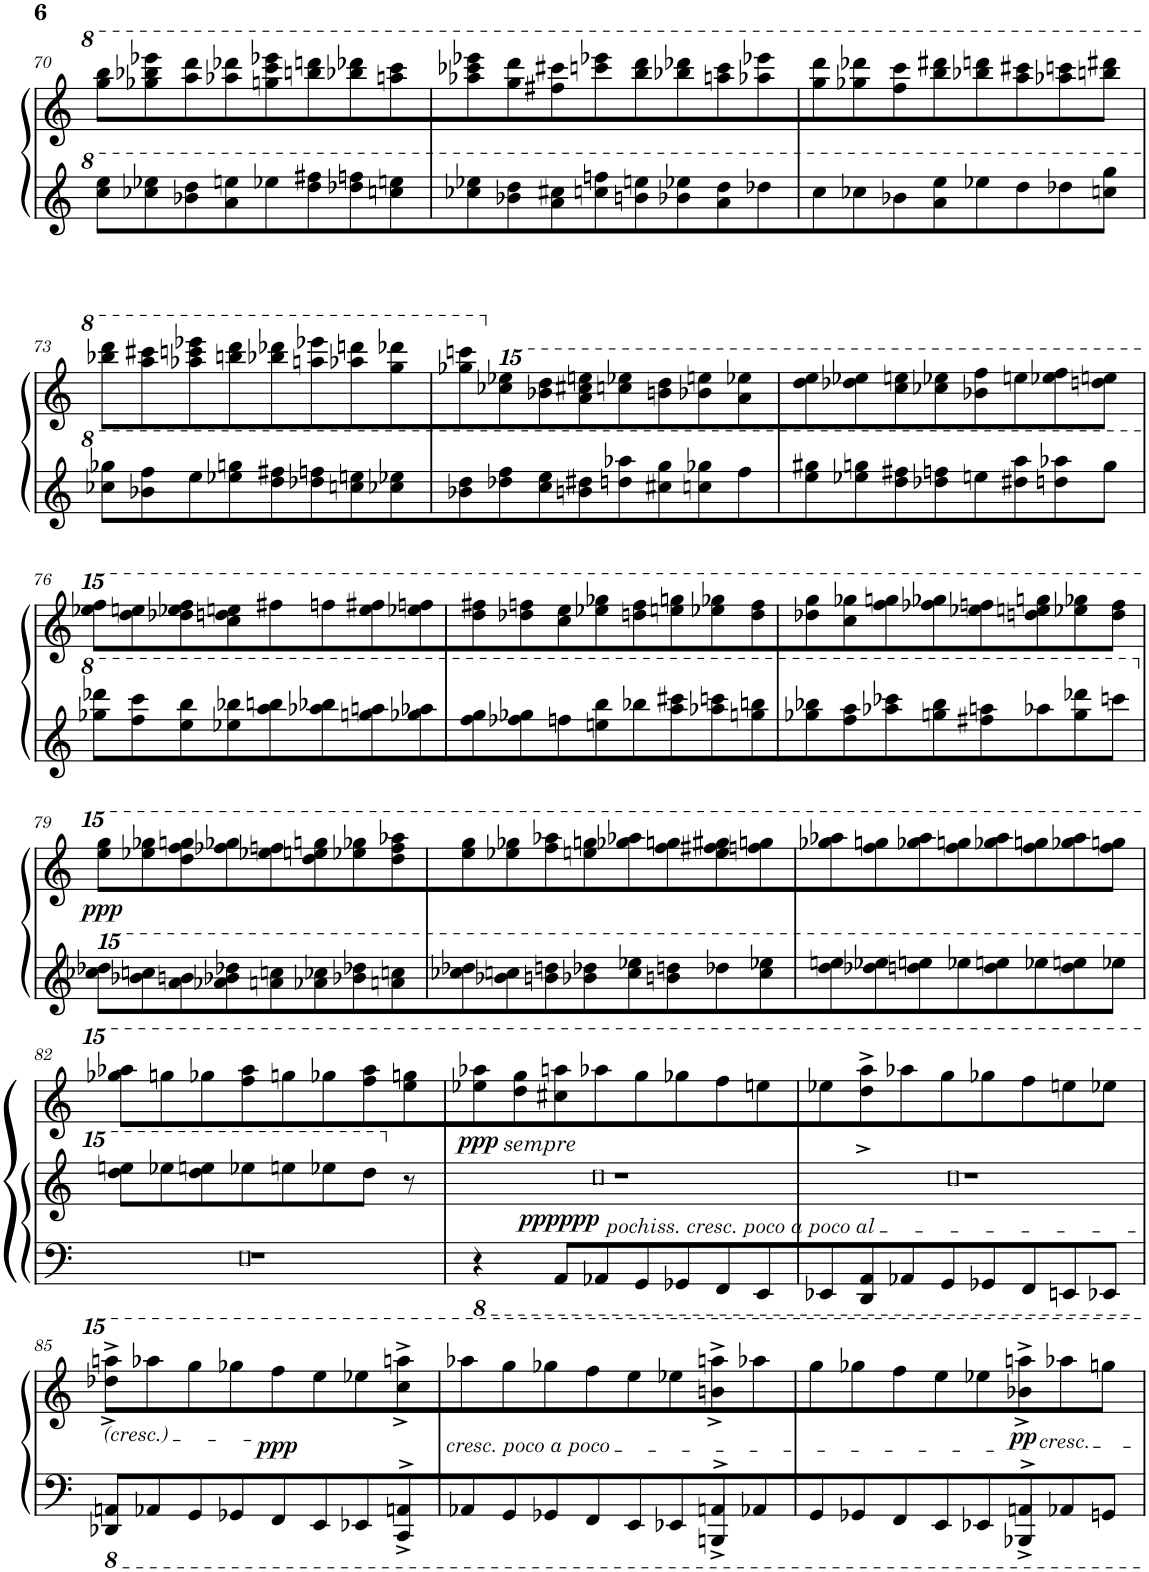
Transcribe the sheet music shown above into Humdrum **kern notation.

**kern	**kern	**kern	**kern	**dynam
*part1	*part1	*part1	*part1	*part1
*staff4	*staff3	*staff2	*staff1	*staff1/2/3/4
*I"Piano	*	*	*	*
*I'Pno.	*	*	*	*
!!LO:PB:g=z
*clefF4	*clefG2	*clefG2	*clefG2	*
*k[]	*k[]	*k[]	*k[]	*
*M4/4	*M4/4	*M4/4	*M4/4	*
=70	=70	=70	=70	=70
1r	8ccc\ 8eee\L	8ggg\ 8bbb\L	1r	.
.	8ccc-X\ 8eee-X\	8ggg-X\ 8bbb-X\ 8eeee-X\	.	.
.	8bb-X\ 8ddd\	8aaa\ 8dddd\	.	.
.	8aa\ 8eeen\	8aaa-X\ 8dddd-X\	.	.
.	8eee-X\	8gggn\ 8cccc\ 8eeee-X\	.	.
.	8ddd\ 8fff#X\	8bbbn\ 8ddddn\	.	.
.	8ddd-X\ 8fffn\	8bbb-X\ 8dddd-X\	.	.
.	8cccn\ 8eeen\	8aaan\ 8cccc\	.	.
=71	=71	=71	=71	=71
1r	8ccc-X\ 8eee-X\	8aaa-X\ 8cccc-X\ 8eeee-X\	1r	.
.	8bb-X\ 8ddd\	8ggg\ 8dddd\	.	.
.	8aa\ 8ccc#X\	8fff#X\ 8cccc#X\	.	.
.	8cccn\ 8fffn\	8ccccn\ 8eeee-X\	.	.
.	8bbn\ 8eeen\	8bbb\ 8dddd\	.	.
.	8bb-X\ 8eee-X\	8bbb-X\ 8dddd-X\	.	.
.	8aa\ 8ddd\	8aaan\ 8cccc\	.	.
.	8ddd-X\	8aaa-X\ 8eeee-X\	.	.
=72	=72	=72	=72	=72
1r	8ccc\	8ggg\ 8dddd\	1r	.
.	8ccc-X\	8ggg-X\ 8dddd-X\	.	.
.	8bb-X\	8fff\ 8cccc\	.	.
.	8aa\ 8eee\	8bbb\ 8dddd#X\	.	.
.	8eee-X\	8bbb-X\ 8ddddn\	.	.
.	8ddd\	8aaa\ 8cccc#X\	.	.
.	8ddd-X\	8aaa-X\ 8ccccn\	.	.
.	8cccn\ 8ggg\J	8bbbn\ 8dddd#X\J	.	.
!!LO:LB:g=z
=73	=73	=73	=73	=73
1r	8ccc-X\ 8ggg-X\L	8bbb-X\ 8dddd\L	1r	.
.	8bb-X\ 8fff\	8aaa\ 8cccc#X\	.	.
.	8eee\	8aaa-X\ 8ccccn\ 8eeee-X\	.	.
.	8eee-X\ 8gggn\	8bbbn\ 8dddd\	.	.
.	8ddd\ 8fff#X\	8bbb-X\ 8dddd-X\	.	.
.	8ddd-X\ 8fffn\	8aaan\ 8eeee-X\	.	.
.	8cccn\ 8eeen\	8aaa-X\ 8ddddn\	.	.
.	8ccc-X\ 8eee-X\	8ggg\ 8dddd-X\	.	.
=74	=74	=74	=74	=74
1r	8bb-X\ 8ddd\	8ggg-X\ 8ccccn\	1r	.
.	8ddd-X\ 8fff\	8cccc-X\ 8eeee-X\	.	.
.	8ccc\ 8eee\	8bbb-X\ 8dddd\	.	.
.	8bbn\ 8ddd#X\	8aaa\ 8cccc#X\ 8eeeen\	.	.
.	8dddn\ 8aaa-X\	8ccccn\ 8eeee-X\	.	.
.	8ccc#X\ 8ggg\	8bbbn\ 8dddd\	.	.
.	8cccn\ 8ggg-X\	8bbb-X\ 8eeeen\	.	.
.	8fff\	8aaa\ 8eeee-X\	.	.
=75	=75	=75	=75	=75
1r	8eee\ 8ggg#X\	8dddd\ 8eeee\	1r	.
.	8eee-X\ 8gggn\	8dddd-X\ 8eeee-X\	.	.
.	8ddd\ 8fff#X\	8cccc\ 8eeeen\	.	.
.	8ddd-X\ 8fffn\	8cccc-X\ 8eeee-X\	.	.
.	8eeen\	8bbb-X\ 8ffff\	.	.
.	8ddd#X\ 8aaa\	8eeeen\	.	.
.	8dddn\ 8aaa-X\	8eeee-X\ 8ffff\	.	.
.	8ggg\J	8ddddn\ 8eeeen\J	.	.
!!LO:LB:g=z
=76	=76	=76	=76	=76
1r	8ggg-X\ 8dddd-X\L	8eeee-X\ 8ffff\L	1r	.
.	8fff\ 8cccc\	8dddd\ 8eeeen\	.	.
.	8eee\ 8bbb\	8dddd-X\ 8eeee-X\ 8ffff\	.	.
.	8eee-X\ 8bbb-X\	8cccc\ 8ddddn\ 8eeeen\	.	.
.	8aaa\ 8bbbn\	8ffff#X\	.	.
.	8aaa-X\ 8bbb-X\	8ffffn\	.	.
.	8gggn\ 8aaan\	8eeee\ 8ffff#X\	.	.
.	8ggg-X\ 8aaa-X\	8eeee-X\ 8ffffn\	.	.
=77	=77	=77	=77	=77
1r	8fff\ 8ggg\	8dddd\ 8ffff#X\	1r	.
.	8fff-X\ 8ggg-X\	8dddd-X\ 8ffffn\	.	.
.	8fffn\	8cccc\ 8eeee\	.	.
.	8eeen\ 8bbb\	8eeee-X\ 8gggg-X\	.	.
.	8bbb-X\	8ddddn\ 8ffff\	.	.
.	8aaa\ 8cccc#X\	8eeeen\ 8ggggn\	.	.
.	8aaa-X\ 8ccccn\	8eeee-X\ 8gggg-X\	.	.
.	8gggn\ 8bbbn\	8dddd\ 8ffff\	.	.
=78	=78	=78	=78	=78
1r	8ggg-X\ 8bbb-X\	8dddd-X\ 8gggg\	1r	.
.	8fff\ 8aaa\	8cccc\ 8gggg-X\	.	.
.	8aaa-X\ 8cccc-X\	8ffff\ 8ggggn\	.	.
.	8gggn\ 8bbb-\	8ffff-X\ 8gggg-X\	.	.
.	8fff#X\ 8aaan\	8eeee-X\ 8ffffn\	.	.
.	8aaa-X\	8ddddn\ 8eeeen\ 8ggggn\	.	.
.	8ggg\ 8dddd-X\	8eeee-X\ 8gggg-X\	.	.
.	8ccccn\J	8dddd\ 8ffff\J	.	.
!!LO:LB:g=z
=79	=79	=79	=79	=79
*	*15ma	*	*	*
!	!	!	!	!LO:DY:b=2
1r	8cccc-X\ 8dddd-X\L	8eeee\ 8gggg\L	1r	ppp
.	8bbb-X\ 8ccccn\	8eeee-X\ 8gggg-X\	.	.
.	8aaa\ 8bbbn\	8dddd\ 8ffff\ 8ggggn\	.	.
.	8aaa-X\ 8bbb-X\ 8dddd-X\	8ffff-X\ 8gggg-X\	.	.
.	8aaan\ 8ccccn\	8eeee-X\ 8ffffn\	.	.
.	8aaa-X\ 8cccc-X\	8dddd\ 8eeeen\ 8ggggn\	.	.
.	8bbb-X\ 8dddd-X\	8eeee-X\ 8gggg-X\	.	.
.	8aaan\ 8ccccn\	8dddd\ 8ffff\ 8aaaa-X\	.	.
=80	=80	=80	=80	=80
1r	8cccc-X\ 8dddd-X\	8eeee\ 8gggg\	1r	.
.	8bbb-X\ 8ccccn\	8eeee-X\ 8gggg-X\	.	.
.	8bbbn\ 8ddddn\	8ffff\ 8aaaa-X\	.	.
.	8bbb-X\ 8dddd-X\	8eeeen\ 8ggggn\	.	.
.	8cccc\ 8eeee-X\	8gggg-X\ 8aaaa-X\	.	.
.	8bbbn\ 8ddddn\	8ffff\ 8ggggn\	.	.
.	8dddd-X\	8eeee\ 8ffff#X\ 8gggg#X\	.	.
.	8cccc\ 8eeee-X\	8ffffn\ 8ggggn\	.	.
=81	=81	=81	=81	=81
1r	8dddd\ 8eeeen\	8gggg-X\ 8aaaa-X\	1r	.
.	8dddd-X\ 8eeee-X\	8ffff\ 8ggggn\	.	.
.	8ddddn\ 8eeeen\	8gggg-X\ 8aaaa-\	.	.
.	8eeee-X\	8ffff\ 8ggggn\	.	.
.	8dddd\ 8eeeen\	8gggg-X\ 8aaaa-\	.	.
.	8eeee-X\	8ffff\ 8ggggn\	.	.
.	8dddd\ 8eeeen\	8gggg-X\ 8aaaa-\	.	.
.	8eeee-X\J	8ffff\ 8ggggn\J	.	.
!!LO:LB:g=z
=82	=82	=82	=82	=82
!LO:TX:a:B:t=[]	!	!	!	!
1r	8dddd\ 8eeeen\L	8gggg-X\ 8aaaa-X\L	1r	.
.	8eeee-X\	8ggggn\	.	.
.	8dddd\ 8eeeen\	8gggg-X\	.	.
.	8eeee-X\	8ffff\ 8aaaa-\	.	.
.	8eeeen\	8ggggn\	.	.
.	8eeee-X\	8gggg-X\	.	.
.	8dddd\J	8ffff\ 8aaaa-\	.	.
*	*X15ma	*	*	*
.	8r	8eeee\ 8ggggn\	.	.
=83	=83	=83	=83	=83
*8ba	*	*	*	*
!	!	!LO:TX:b:i:t=sempre	!	!
!	!LO:TX:a:B:t=[]	!	!	!
!	!LO:TX:b:i:t=pochiss. cresc. poco a poco al	!	!	!
!	!	!	!	!LO:DY:b=2
4r	1r	8eeee-X\ 8aaaa-X\	1r	ppp
.	.	8dddd\ 8gggg\	.	.
!	!	!	!	!LO:DY:a=4
8AAA/L	.	8cccc#X\ 8aaaan\	.	pppppp
8AAA-X/	.	8aaaa-X\	.	.
8GGG/	.	8gggg\	.	.
8GGG-X/	.	8gggg-X\	.	.
8FFF/	.	8ffff\	.	.
8EEE/	.	8eeeen\	.	.
=84	=84	=84	=84	=84
*	*	*^	*	*
!	!LO:TX:a:B:t=[]	!	!	!	!
8EEE-X/	1r	8eeee-X\	8ryy	1r	.
8DDD/ 8AAA/	.	8dddd\^> 8aaaa\^>	8aaa^<	.	.
8AAA-X/	.	8aaaa-X\	2.ryy	.	.
8GGG/	.	8gggg\	.	.	.
8GGG-X/	.	8gggg-X\	.	.	.
8FFF/	.	8ffff\	.	.	.
8EEEn/	.	8eeeen\	.	.	.
8EEE-X/J	.	8eeee-X\J	.	.	.
!!LO:LB:g=z
=85	=85	=85	=85	=85	=85
*	*clefF4	*	*	*	*
*X8ba	*	*	*	*	*
*	*^	*	*	*	*
!	!	!	!LO:TX:b:i:t=(cresc.)	!	!	!
1r	8DDD-X/	8AAAn/L	8aaaan^\L	8dddd-X^>	1r	.
.	2.ryy	8AAA-X/	8aaaa-X\	2.ryy	.	.
.	.	8GGG/	8gggg\	.	.	.
.	.	8GGG-X/	8gggg-X\	.	.	.
!	!	!	!	!	!	!LO:DY:a=3
.	.	8FFF/	8ffff\	.	.	ppp
.	.	8EEE/	8eeee\	.	.	.
.	.	8EEE-X/	8eeee-X\	.	.	.
.	8CCC^</	8AAAn^/	8aaaan^<\	8cccc^>	.	.
=86	=86	=86	=86	=86	=86	=86
!	!	!	!LO:TX:b:i:t=cresc. poco a poco	!	!	!
1r	2.ryy	8AAA-X/	8aaaa-X\	2.ryy	1r	.
.	.	8GGG/	8gggg\	.	.	.
.	.	8GGG-X/	8gggg-X\	.	.	.
.	.	8FFF/	8ffff\	.	.	.
.	.	8EEE/	8eeee\	.	.	.
.	.	8EEE-X/	8eeee-X\	.	.	.
.	8BBBBn^</	8AAAn^/	8aaaan^<\	8bbbn^>	.	.
.	8ryy	8AAA-X/	8aaaa-X\	8ryy	.	.
=87	=87	=87	=87	=87	=87	=87
1r	8ryy	8GGG/	8gggg\	8ryy	1r	.
*	*	*	*v	*v	*	*
.	.	8GGG-X/	8gggg-X\	.	.
.	.	8FFF/	8ffff\	.	.
.	.	8EEE/	8eeee\	.	.
.	.	8EEE-X/	8eeee-X\	.	.
*	*	*	*^	*	*
!	!	!	!	!	!	!LO:DY:b=2
.	8BBBB-X^</	8AAAn^/	8aaaan^<\	8bbb-X^>	.	pp
!	!	!	!LO:TX:b:i:t=cresc.	!	!	!
.	4ryy	8AAA-X/	8aaaa-X\	4ryy	.	.
.	.	8GGGn/J	8ggggn\J	.	.	.
*	*v	*v	*	*	*	*
*	*	*v	*v	*	*
=	=	=	=	=
*-	*-	*-	*-	*-
